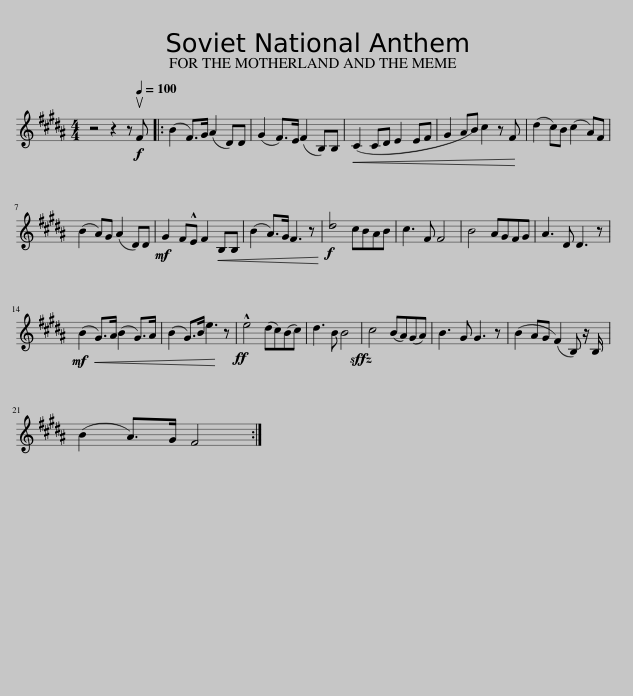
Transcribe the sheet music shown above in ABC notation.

X:1
L:1/8
M:4/4
I:linebreak $
K:none
V:1 treble transpose=-7
V:1
[K:B] z4 z2 z!f![Q:1/4=100] uF |: (B2 F>)G (A2 D)D | (G2 F>)E (F2 B,)B, |!<(! (C2 C)D E2 EF!<)! | G2 AB c2 z F | %5
 (d2 c)B (c2 A)F |$ (B2 A)G (A2 D)D |!mf! G2 F!^!E F2!<(! B,B,!<)! | (B2 A>)G F3 z |!f! d4 cBAB | %10
 c3 F F4 | B4 AGFG | A3 D D3 z |$!mf! (B2!<(! G>)A (B2 G>)A!<)! | (B2 G>)B e3 z | %15
!ff! !^!e4 (dc)(Bc) | d3 B B4 | c4 (BA)(GA) | B3 G G3 z | (B2 A)G (F2 B,) z/ B,/ |$ %20
 (B2 A>)G F4 :| %21
